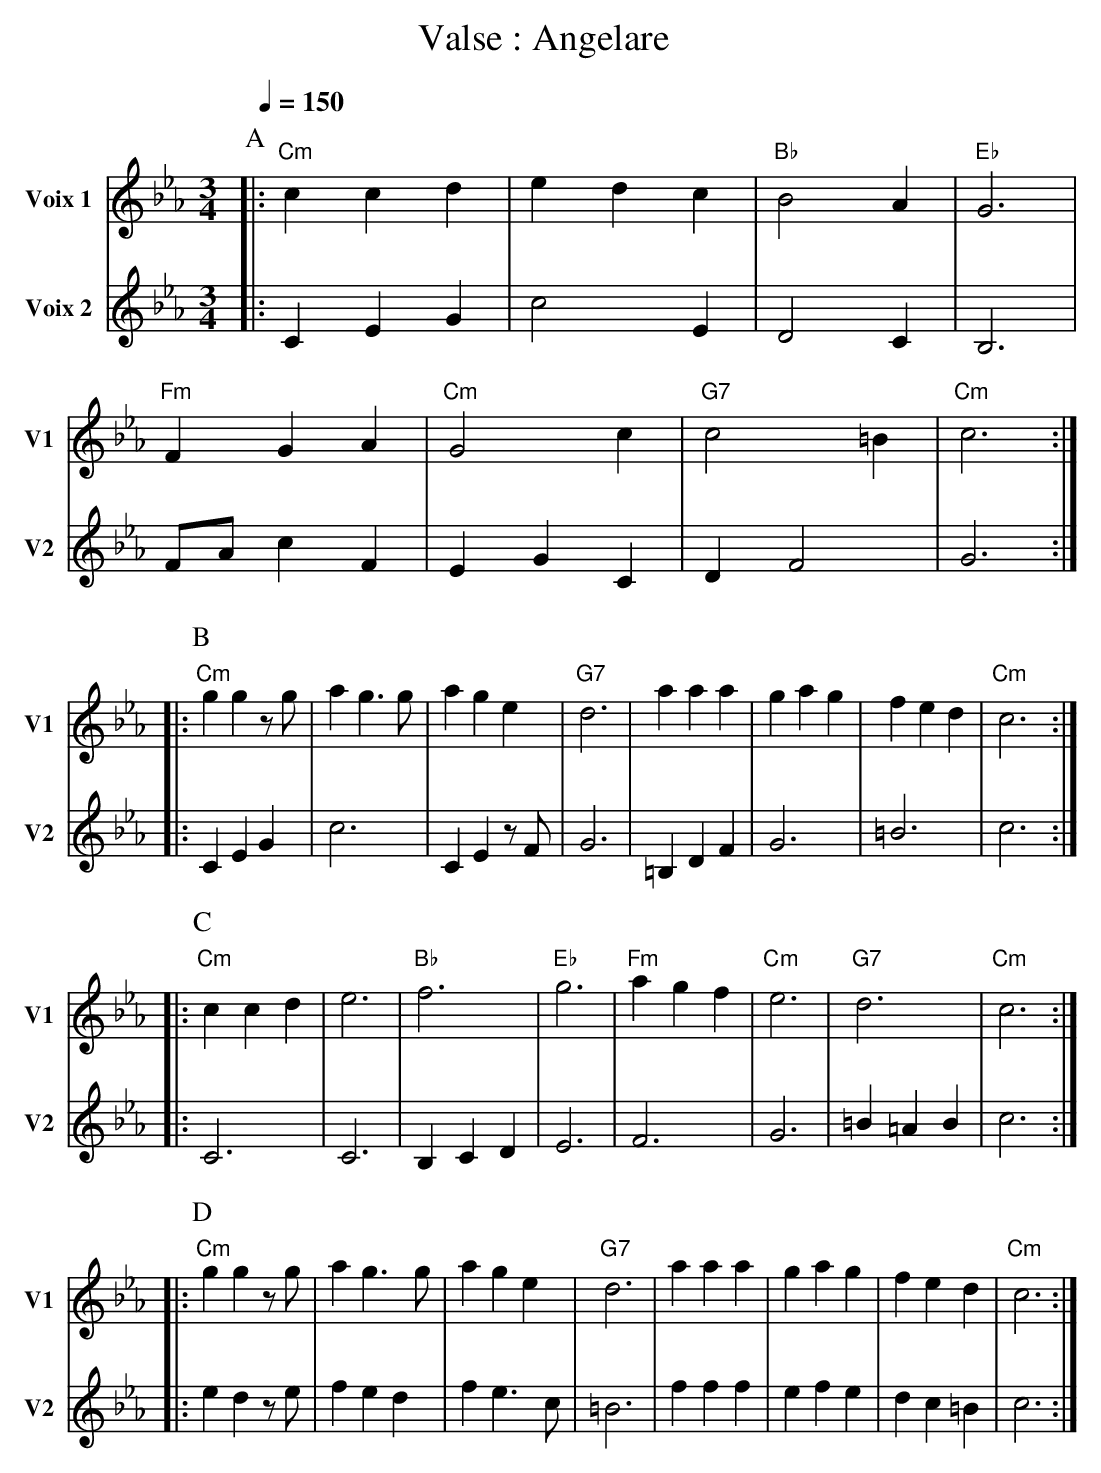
X:1
T:Valse : Angelare
V:1 clef=treble name="Voix 1" sname="V1"
V:2 clef=treble name="Voix 2" sname="V2"
Q:1/4=150
M:3/4
L:1/8
K:Cm
P:A
V:1
|: "Cm"c2 c2 d2 | e2 d2 c2 | "Bb"B4 A2 | "Eb"G6 |
"Fm"F2 G2 A2 | "Cm"G4 c2 | "G7"c4 =B2 | "Cm"c6 ::
P:B
"Cm"g2 g2 zg|a2 g3 g|a2g2e2|"G7"d6|a2 a2 a2|g2 a2 g2|f2 e2 d2 |"Cm"c6::
P:C
"Cm"c2 c2 d2|e6|"Bb"f6|"Eb"g6|"Fm"a2 g2 f2|"Cm"e6|"G7"d6|"Cm"c6::
P:D
"Cm"g2 g2 zg|a2 g3 g|a2 g2 e2|"G7"d6|a2 a2 a2|g2 a2 g2|f2 e2 d2|"Cm"c6:|
V:2
|:C2 E2 G2|c4 E2|D4 C2|B,6|FAc2F2|E2G2 C2|D2 F4|G6:|
|:C2 E2 G2|c6|C2 E2 zF|G6|=B,2 D2 F2|G6|=B6|c6:|
|:C6|C6|B,2 C2 D2|E6|F6|G6|=B2 =A2 B2|c6:|
|:e2 d2 ze|f2 e2d2|f2 e3 c|=B6|f2 f2 f2|e2 f2 e2|d2 c2 =B2|c6:|
